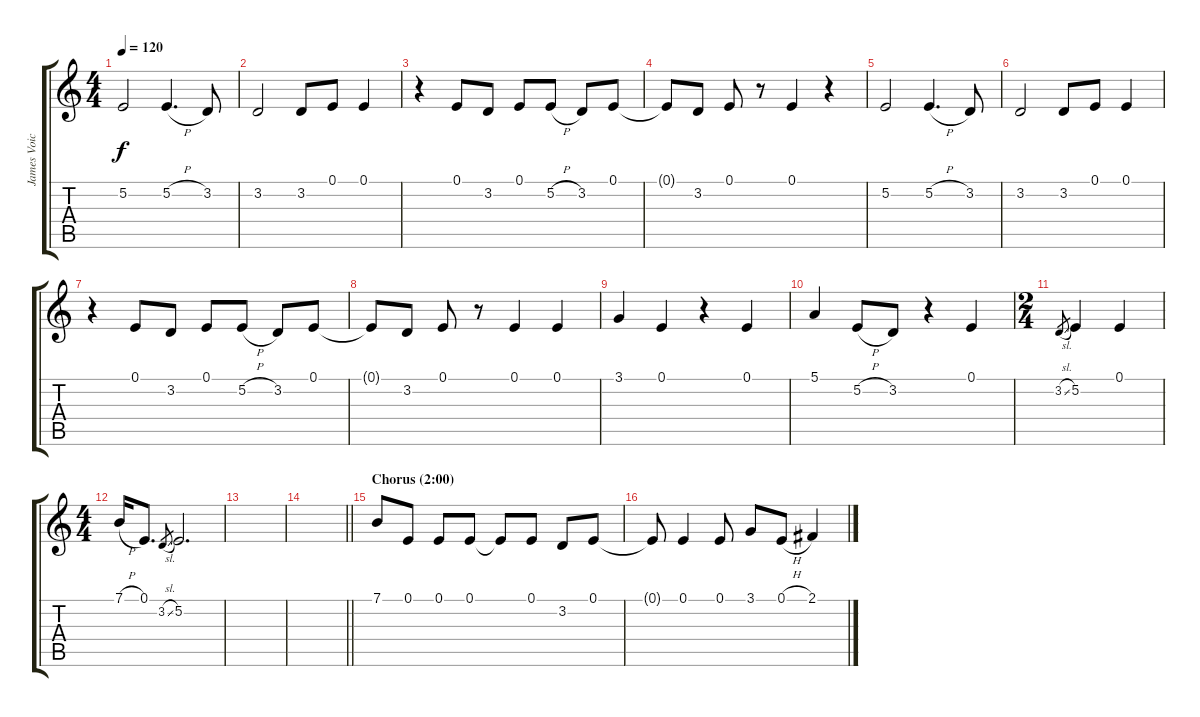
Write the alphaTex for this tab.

\track ("James Voice" "James Voic") {instrument cello}
\staff {score tabs}
\tuning (E4 B3 G3 D3 A2 E2) {hide}
\ts (4 4)
\tempo 120
\clef g2
\ks c
5.2.2{dy f} 5.2{h}.4{d} 3.2.8 |
3.2.2 3.2.8 0.1.8 0.1.4 |
r.4 0.1.8 3.2.8 0.1.8 5.2{h}.8 3.2.8 0.1.8 |
0.1{t}.8 3.2.8 0.1.8 r.8 0.1.4 r.4 |
5.2.2 5.2{h}.4{d} 3.2.8 |
3.2.2 3.2.8 0.1.8 0.1.4 |
r.4 0.1.8 3.2.8 0.1.8 5.2{h}.8 3.2.8 0.1.8 |
0.1{t}.8 3.2.8 0.1.8 r.8 0.1.4 0.1.4 |
3.1.4 0.1.4 r.4 0.1.4 |
5.1.4 5.2{h}.8 3.2.8 r.4 0.1.4 |
\ts (2 4)
3.2{sl}.8{gr} 5.2.4 0.1.4 |
\ts (4 4)
7.1{h}.16 0.1.8{d} 3.2{sl}.8{gr} 5.2.2{d} |
|
\barLineRight lightlight
|
\section ("" "Chorus (2:00)")
7.1.8 0.1.8 0.1.8 0.1.8 0.1{t}.8 0.1.8 3.2.8 0.1.8 |
0.1{t}.8 0.1.4 0.1.8 3.1.8 0.1{h}.8 2.1.4
